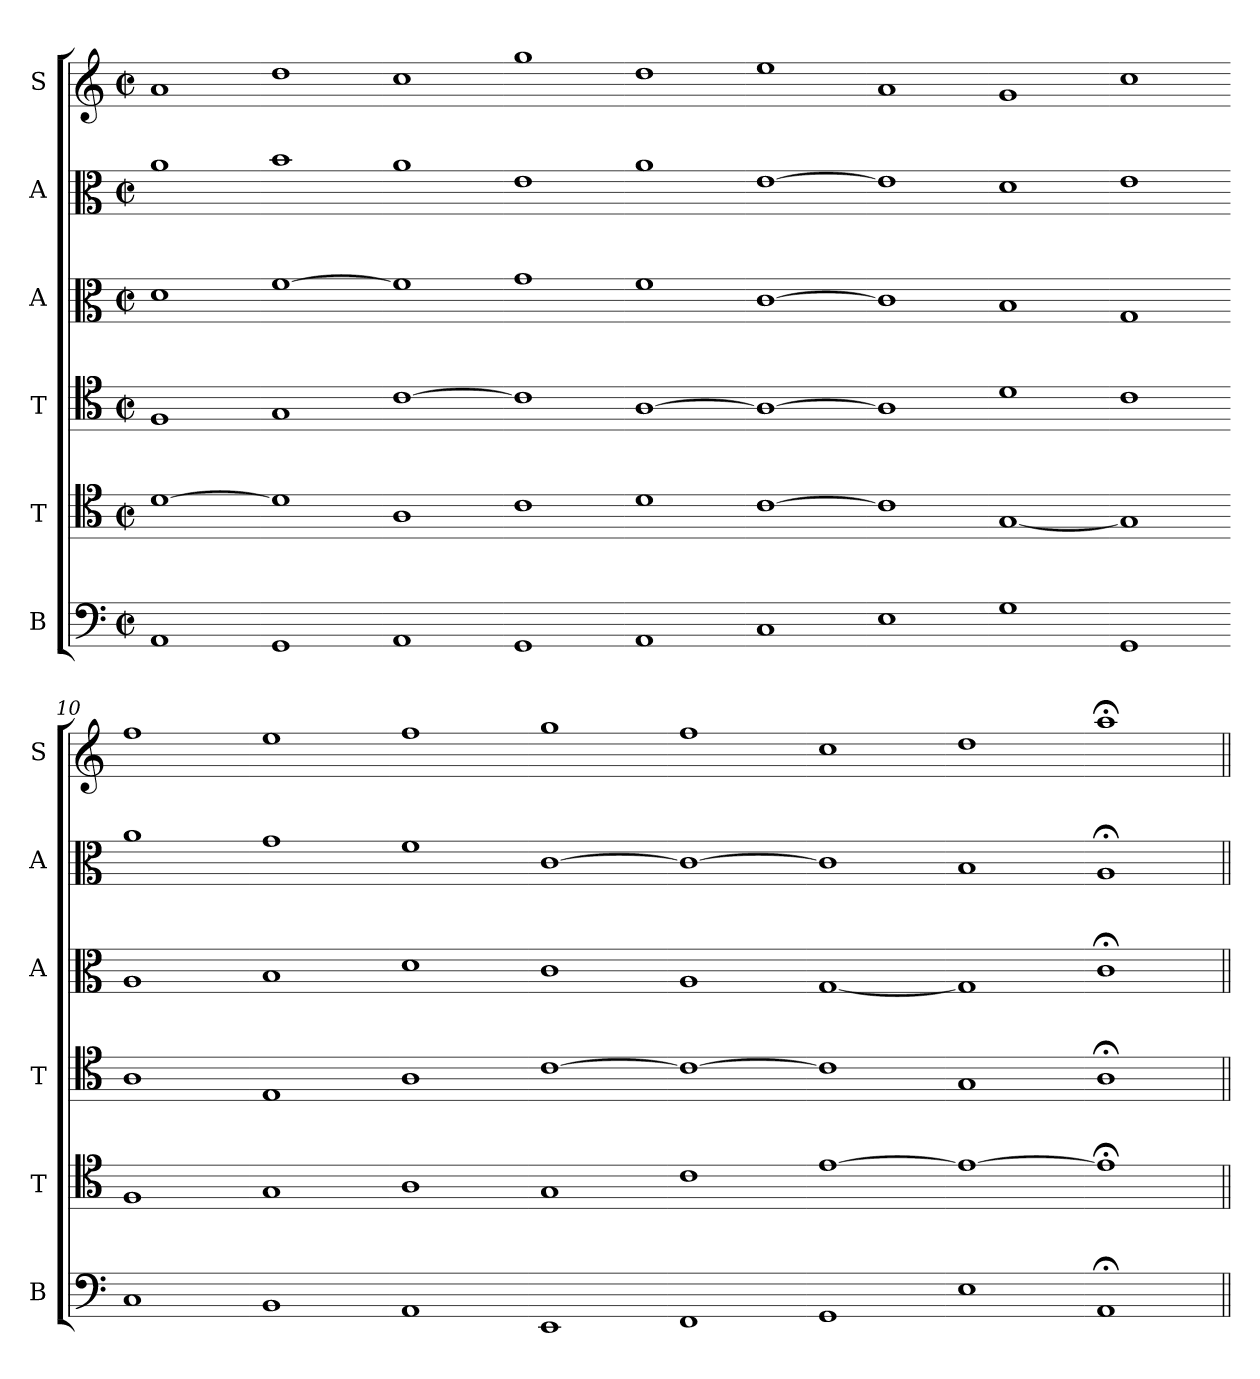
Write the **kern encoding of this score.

**kern	**kern	**kern	**kern	**kern	**kern
*part6	*part5	*part4	*part3	*part2	*part1
*staff6	*staff5	*staff4	*staff3	*staff2	*staff1
*I"B	*I"T	*I"T	*I"A	*I"A	*I"S
*I'B	*I'T	*I'T	*I'A	*I'A	*I'S
*clefF4	*clefC4	*clefC4	*clefC3	*clefC3	*clefG2
*k[]	*k[]	*k[]	*k[]	*k[]	*k[]
*M2/2	*M2/2	*M2/2	*M2/2	*M2/2	*M2/2
*met(c|)	*met(c|)	*met(c|)	*met(c|)	*met(c|)	*met(c|)
*MM208	*MM208	*MM208	*MM208	*MM208	*MM208
=1	=1	=1	=1	=1	=1
1AA	[1d	1F	1d	1a	1a
=2-	=2-	=2-	=2-	=2-	=2-
1GG	1d]	1G	[1f	1b	1dd
=3-	=3-	=3-	=3-	=3-	=3-
1AA	1A	[1c	1f]	1a	1cc
=4-	=4-	=4-	=4-	=4-	=4-
1GG	1c	1c]	1g	1e	1gg
=5-	=5-	=5-	=5-	=5-	=5-
1AA	1d	[1A	1f	1a	1dd
=6-	=6-	=6-	=6-	=6-	=6-
1C	[1c	1A_	[1c	[1e	1ee
=7-	=7-	=7-	=7-	=7-	=7-
1E	1c]	1A]	1c]	1e]	1a
=8-	=8-	=8-	=8-	=8-	=8-
1G	[1G	1d	1B	1d	1g
=9-	=9-	=9-	=9-	=9-	=9-
1GG	1G]	1c	1G	1e	1cc
=10-	=10-	=10-	=10-	=10-	=10-
1C	1F	1A	1A	1a	1ff
=11-	=11-	=11-	=11-	=11-	=11-
1BB	1G	1E	1B	1g	1ee
=12-	=12-	=12-	=12-	=12-	=12-
1AA	1A	1A	1d	1f	1ff
=13-	=13-	=13-	=13-	=13-	=13-
1EE	1G	[1c	1c	[1c	1gg
=14-	=14-	=14-	=14-	=14-	=14-
1FF	1c	1c_	1A	1c_	1ff
=15-	=15-	=15-	=15-	=15-	=15-
1GG	[1e	1c]	[1G	1c]	1cc
=16-	=16-	=16-	=16-	=16-	=16-
1E	1e_	1G	1G]	1B	1dd
=17-	=17-	=17-	=17-	=17-	=17-
1AA;<	1e;<]	1A;<	1c;<	1A;	1aa;<
=||	=||	=||	=||	=||	=||
*-	*-	*-	*-	*-	*-
